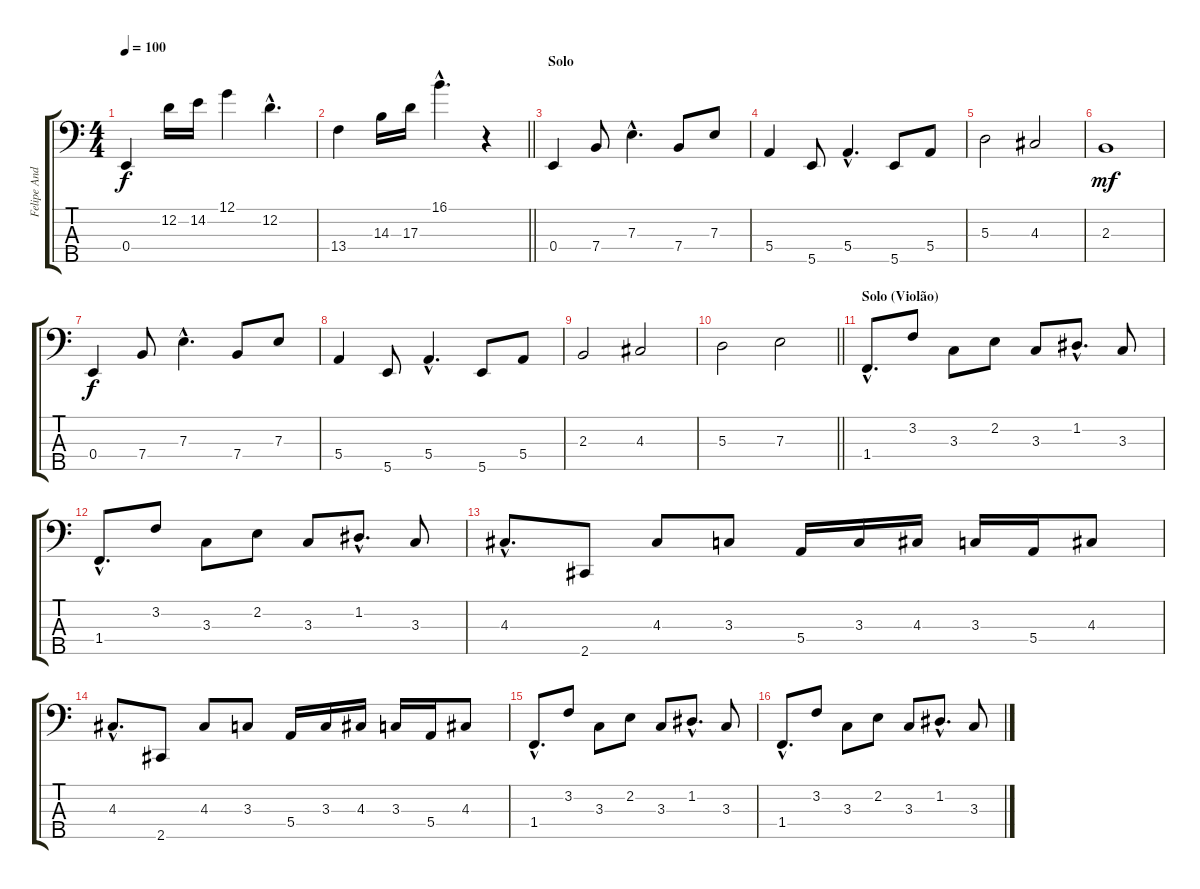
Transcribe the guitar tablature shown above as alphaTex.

\track ("Felipe Andreoli" "Felipe And") {instrument electricbassfinger}
\staff {score tabs}
\tuning (G2 D2 A1 E1 B0) {hide}
\ts (4 4)
\tempo 100
\clef f4
\ks c
0.4.4{dy f} 12.2.16 14.2.16 12.1.4 12.2{hac}.4{d} |
\barLineRight lightlight
13.4.4 14.3.16 17.3.16 16.1{hac}.4{d} r.4 |
\section ("" "Solo")
0.4.4 7.4.8 7.3{hac}.4{d} 7.4.8 7.3.8 |
5.4.4 5.5.8 5.4{hac}.4{d} 5.5.8 5.4.8 |
5.3.2 4.3.2 |
2.3.1{dy mf} |
0.4.4{dy f} 7.4.8 7.3{hac}.4{d} 7.4.8 7.3.8 |
5.4.4 5.5.8 5.4{hac}.4{d} 5.5.8 5.4.8 |
2.3.2 4.3.2 |
\barLineRight lightlight
5.3.2 7.3.2 |
\section ("" "Solo (Violão)")
1.4{hac}.8{d} 3.2.8 3.3.8 2.2.8 3.3.8 1.2{hac}.8{d} 3.3.8 |
1.4{hac}.8{d} 3.2.8 3.3.8 2.2.8 3.3.8 1.2{hac}.8{d} 3.3.8 |
4.3{hac}.8{d} 2.5.8 4.3.8 3.3.8 5.4.16 3.3.16 4.3.16 3.3.16 5.4.16 4.3.8 |
4.3{hac}.8{d} 2.5.8 4.3.8 3.3.8 5.4.16 3.3.16 4.3.16 3.3.16 5.4.16 4.3.8 |
1.4{hac}.8{d} 3.2.8 3.3.8 2.2.8 3.3.8 1.2{hac}.8{d} 3.3.8 |
1.4{hac}.8{d} 3.2.8 3.3.8 2.2.8 3.3.8 1.2{hac}.8{d} 3.3.8
